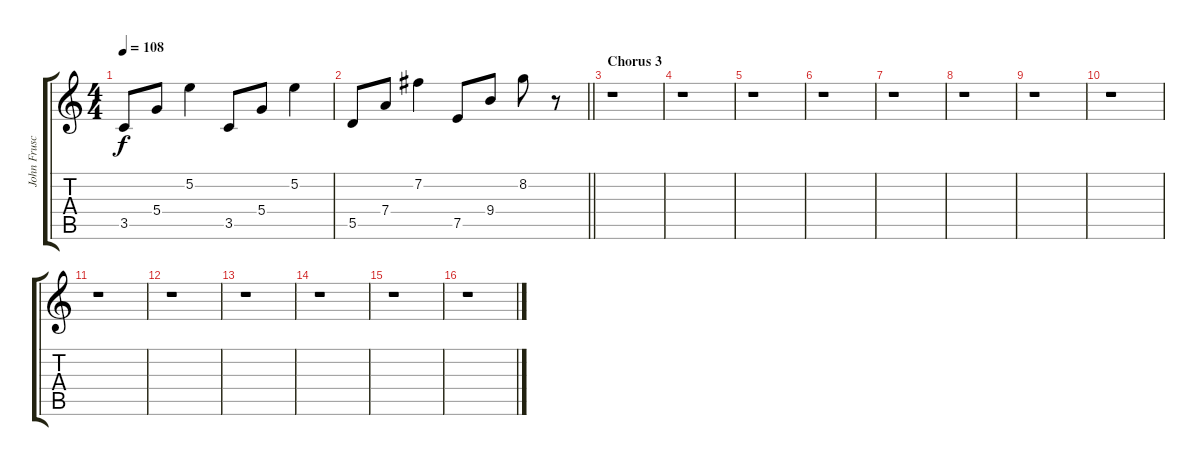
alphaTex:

\track ("John Frusciante | Gtr. 2" "John Frusc") {instrument electricguitarjazz}
\staff {score tabs}
\tuning (E4 B3 G3 D3 A2 E2) {hide}
\ts (4 4)
\tempo 108
\clef g2
\ks c
3.5.8{dy f} 5.4.8 5.2.4 3.5.8 5.4.8 5.2.4 |
\barLineRight lightlight
5.5.8 7.4.8 7.2.4 7.5.8 9.4.8 8.2.8 r.8 |
\section ("" "Chorus 3")
r.1 |
r.1 |
r.1 |
r.1 |
r.1 |
r.1 |
r.1 |
r.1 |
r.1 |
r.1 |
r.1 |
r.1 |
r.1 |
r.1
